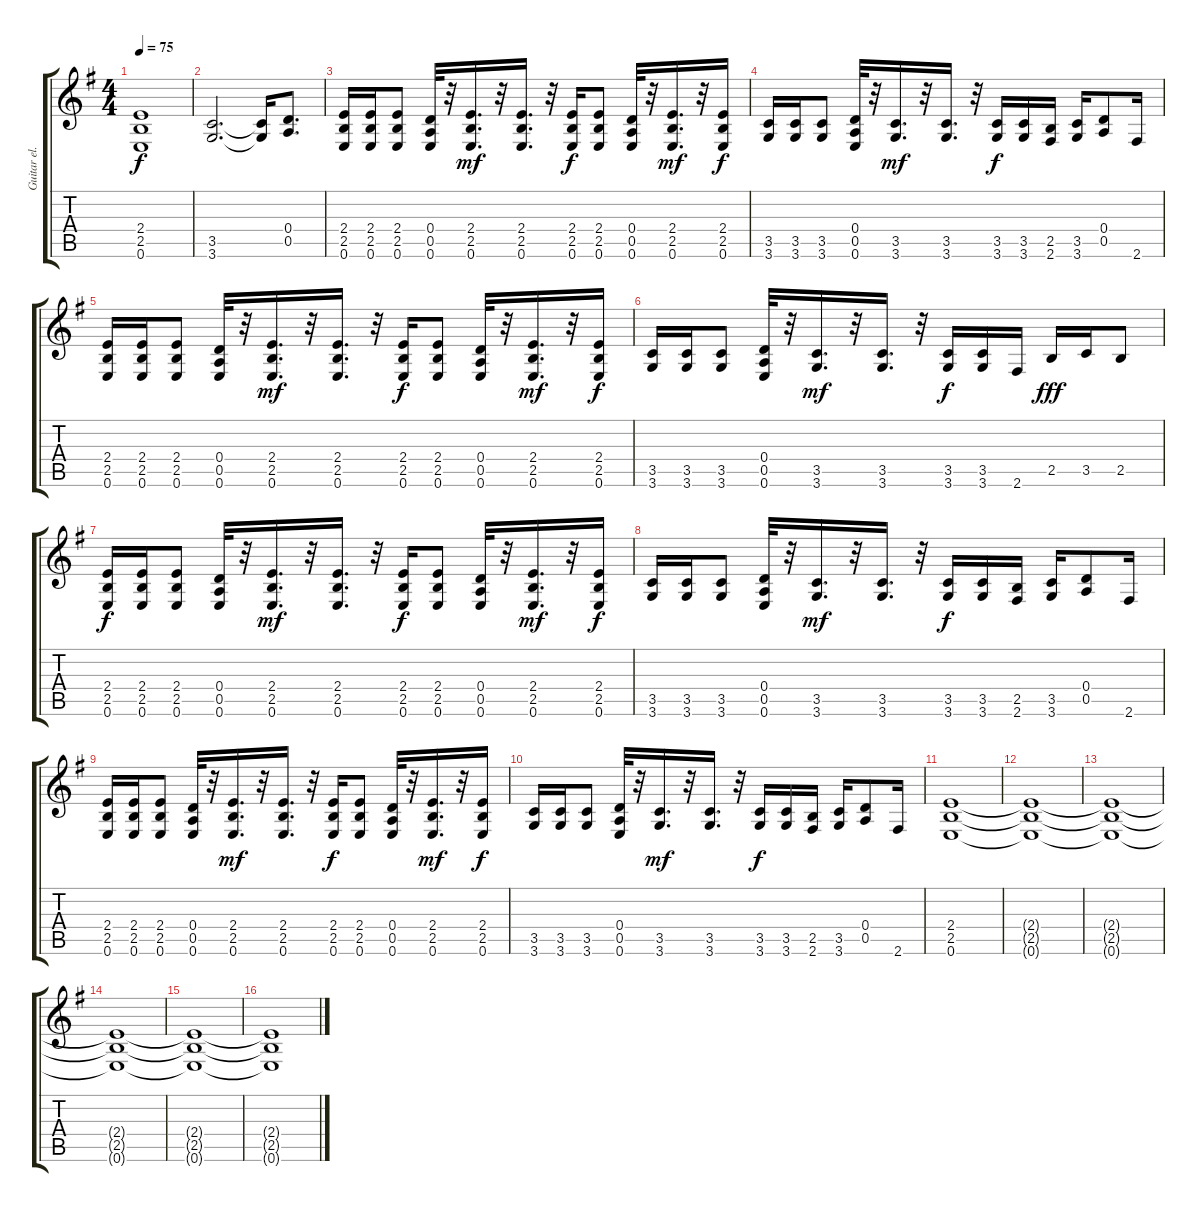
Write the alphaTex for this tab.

\track ("Guitar el." "Guitar el.") {instrument distortionguitar}
\staff {score tabs}
\tuning (E4 B3 G3 D3 A2 E2) {hide}
\ts (4 4)
\tempo 75
\clef g2
\ks eminor
(2.4 2.5 0.6).1{dy f} |
(3.5 3.6).2{d} (3.5{t} 3.6{t}).16 (0.4 0.5).8{d} |
(2.4 2.5 0.6).16 (2.4 2.5 0.6).16 (2.4 2.5 0.6).8 (0.4 0.5 0.6).32 r.32 (2.4 2.5 0.6).16{d dy mf} r.32 (2.4 2.5 0.6).16{d} r.32 (2.4 2.5 0.6).16{dy f} (2.4 2.5 0.6).8 (0.4 0.5 0.6).32 r.32 (2.4 2.5 0.6).16{d dy mf} r.32 (2.4 2.5 0.6).16{dy f} |
(3.5 3.6).16 (3.5 3.6).16 (3.5 3.6).8 (0.4 0.5 0.6).32 r.32 (3.5 3.6).16{d dy mf} r.32 (3.5 3.6).16{d} r.32 (3.5 3.6).16{dy f} (3.5 3.6).16 (2.5 2.6).16 (3.5 3.6).16 (0.4 0.5).8 2.6.16 |
(2.4 2.5 0.6).16 (2.4 2.5 0.6).16 (2.4 2.5 0.6).8 (0.4 0.5 0.6).32 r.32 (2.4 2.5 0.6).16{d dy mf} r.32 (2.4 2.5 0.6).16{d} r.32 (2.4 2.5 0.6).16{dy f} (2.4 2.5 0.6).8 (0.4 0.5 0.6).32 r.32 (2.4 2.5 0.6).16{d dy mf} r.32 (2.4 2.5 0.6).16{dy f} |
(3.5 3.6).16 (3.5 3.6).16 (3.5 3.6).8 (0.4 0.5 0.6).32 r.32 (3.5 3.6).16{d dy mf} r.32 (3.5 3.6).16{d} r.32 (3.5 3.6).16{dy f} (3.5 3.6).16 2.6.16 2.5.16{dy fff} 3.5.16 2.5.8 |
(2.4 2.5 0.6).16{dy f} (2.4 2.5 0.6).16 (2.4 2.5 0.6).8 (0.4 0.5 0.6).32 r.32 (2.4 2.5 0.6).16{d dy mf} r.32 (2.4 2.5 0.6).16{d} r.32 (2.4 2.5 0.6).16{dy f} (2.4 2.5 0.6).8 (0.4 0.5 0.6).32 r.32 (2.4 2.5 0.6).16{d dy mf} r.32 (2.4 2.5 0.6).16{dy f} |
(3.5 3.6).16 (3.5 3.6).16 (3.5 3.6).8 (0.4 0.5 0.6).32 r.32 (3.5 3.6).16{d dy mf} r.32 (3.5 3.6).16{d} r.32 (3.5 3.6).16{dy f} (3.5 3.6).16 (2.5 2.6).16 (3.5 3.6).16 (0.4 0.5).8 2.6.16 |
(2.4 2.5 0.6).16 (2.4 2.5 0.6).16 (2.4 2.5 0.6).8 (0.4 0.5 0.6).32 r.32 (2.4 2.5 0.6).16{d dy mf} r.32 (2.4 2.5 0.6).16{d} r.32 (2.4 2.5 0.6).16{dy f} (2.4 2.5 0.6).8 (0.4 0.5 0.6).32 r.32 (2.4 2.5 0.6).16{d dy mf} r.32 (2.4 2.5 0.6).16{dy f} |
(3.5 3.6).16 (3.5 3.6).16 (3.5 3.6).8 (0.4 0.5 0.6).32 r.32 (3.5 3.6).16{d dy mf} r.32 (3.5 3.6).16{d} r.32 (3.5 3.6).16{dy f} (3.5 3.6).16 (2.5 2.6).16 (3.5 3.6).16 (0.4 0.5).8 2.6.16 |
(2.4 2.5 0.6).1 |
(2.4{t} 2.5{t} 0.6{t}).1 |
(2.4{t} 2.5{t} 0.6{t}).1{volume 0} |
(2.4{t} 2.5{t} 0.6{t}).1 |
(2.4{t} 2.5{t} 0.6{t}).1 |
(2.4{t} 2.5{t} 0.6{t}).1
